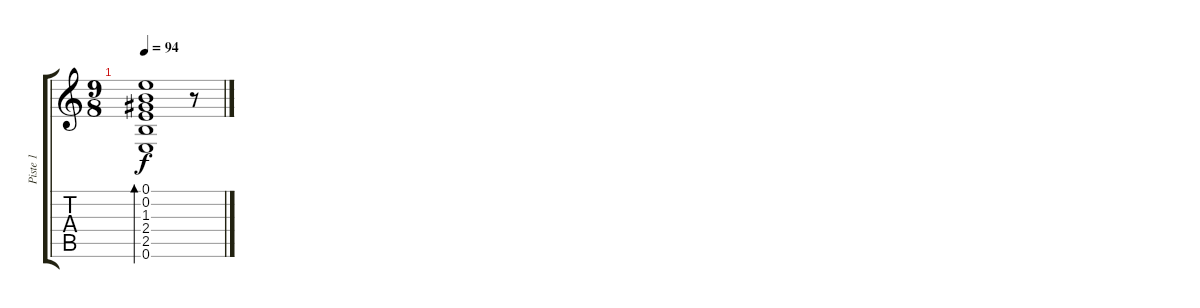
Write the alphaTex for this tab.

\track ("Piste 1" "Piste 1") {instrument acousticguitarnylon}
\staff {score tabs}
\tuning (E4 B3 G3 D3 A2 E2) {hide}
\ts (9 8)
\tempo 94
\clef g2
\ks c
(0.1 0.2 1.3 2.4 2.5 0.6).1{bd 120 dy f} r.8
